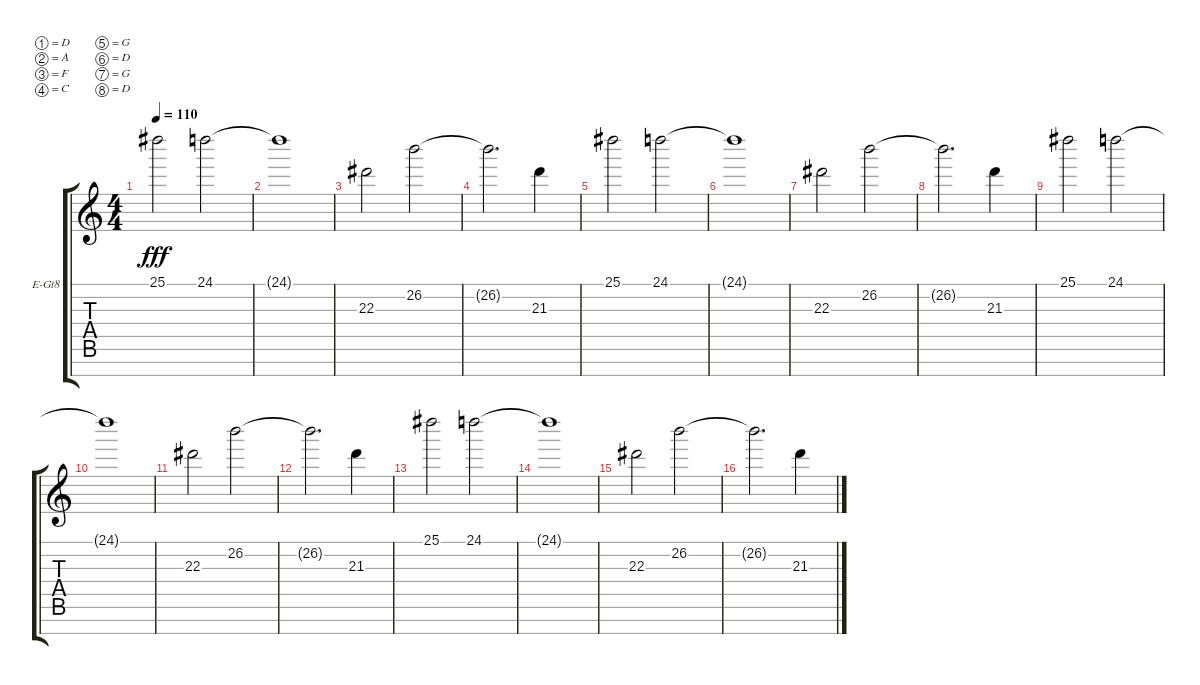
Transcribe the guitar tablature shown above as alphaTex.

\bracketExtendMode groupsimilarinstruments
\firstSystemTrackNameOrientation horizontal
\otherSystemsTrackNameOrientation horizontal
\track ("Tape Delay" "E-Gt8") {instrument overdrivenguitar}
\staff {score tabs}
\tuning (D4 A3 F3 C3 G2 D2 G1 D1)
\ts (4 4)
\tempo 110
\clef g2
\ks c
25.1.2{dy fff} 24.1.2 |
24.1{t}.1 |
22.3.2 26.2.2 |
26.2{t}.2{d} 21.3.4 |
25.1.2 24.1.2 |
24.1{t}.1 |
22.3.2 26.2.2 |
26.2{t}.2{d} 21.3.4 |
25.1.2 24.1.2 |
24.1{t}.1 |
22.3.2 26.2.2 |
26.2{t}.2{d} 21.3.4 |
25.1.2 24.1.2 |
24.1{t}.1 |
22.3.2 26.2.2 |
26.2{t}.2{d} 21.3.4
